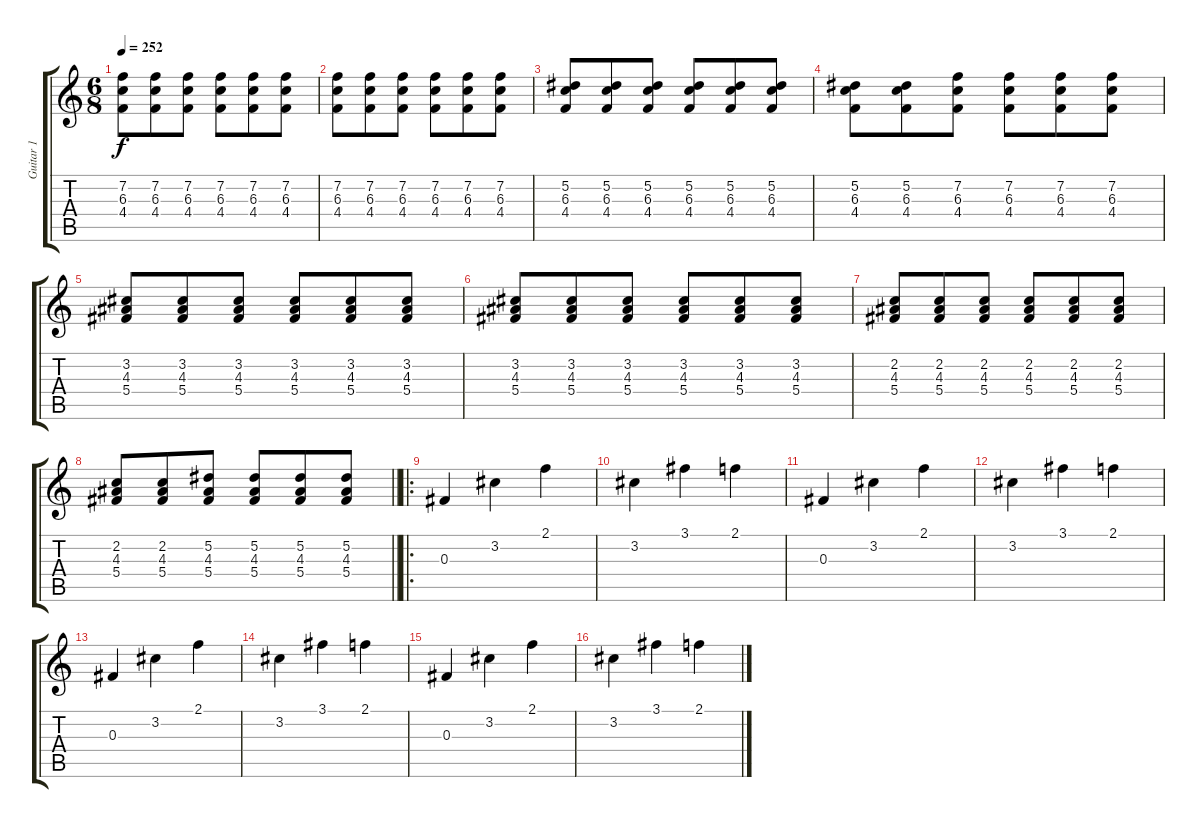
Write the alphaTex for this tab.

\track ("Guitar 1" "Guitar 1") {instrument electricguitarclean}
\staff {score tabs}
\tuning (Eb4 Bb3 Gb3 Db3 Ab2 Eb2) {hide}
\ts (6 8)
\tempo 252
\clef g2
\ks c
(7.2 6.3 4.4).8{dy f} (7.2 6.3 4.4).8 (7.2 6.3 4.4).8 (7.2 6.3 4.4).8 (7.2 6.3 4.4).8 (7.2 6.3 4.4).8 |
(7.2 6.3 4.4).8 (7.2 6.3 4.4).8 (7.2 6.3 4.4).8 (7.2 6.3 4.4).8 (7.2 6.3 4.4).8 (7.2 6.3 4.4).8 |
(5.2 6.3 4.4).8 (5.2 6.3 4.4).8 (5.2 6.3 4.4).8 (5.2 6.3 4.4).8 (5.2 6.3 4.4).8 (5.2 6.3 4.4).8 |
(5.2 6.3 4.4).8 (5.2 6.3 4.4).8 (7.2 6.3 4.4).8 (7.2 6.3 4.4).8 (7.2 6.3 4.4).8 (7.2 6.3 4.4).8 |
(3.2 4.3 5.4).8 (3.2 4.3 5.4).8 (3.2 4.3 5.4).8 (3.2 4.3 5.4).8 (3.2 4.3 5.4).8 (3.2 4.3 5.4).8 |
(3.2 4.3 5.4).8 (3.2 4.3 5.4).8 (3.2 4.3 5.4).8 (3.2 4.3 5.4).8 (3.2 4.3 5.4).8 (3.2 4.3 5.4).8 |
(2.2 4.3 5.4).8 (2.2 4.3 5.4).8 (2.2 4.3 5.4).8 (2.2 4.3 5.4).8 (2.2 4.3 5.4).8 (2.2 4.3 5.4).8 |
\barLineRight lightlight
(2.2 4.3 5.4).8 (2.2 4.3 5.4).8 (5.2 4.3 5.4).8 (5.2 4.3 5.4).8 (5.2 4.3 5.4).8 (5.2 4.3 5.4).8 |
\ro
0.3.4 3.2.4 2.1.4 |
3.2.4 3.1.4 2.1.4 |
0.3.4 3.2.4 2.1.4 |
3.2.4 3.1.4 2.1.4 |
0.3.4 3.2.4 2.1.4 |
3.2.4 3.1.4 2.1.4 |
0.3.4 3.2.4 2.1.4 |
3.2.4 3.1.4 2.1.4
